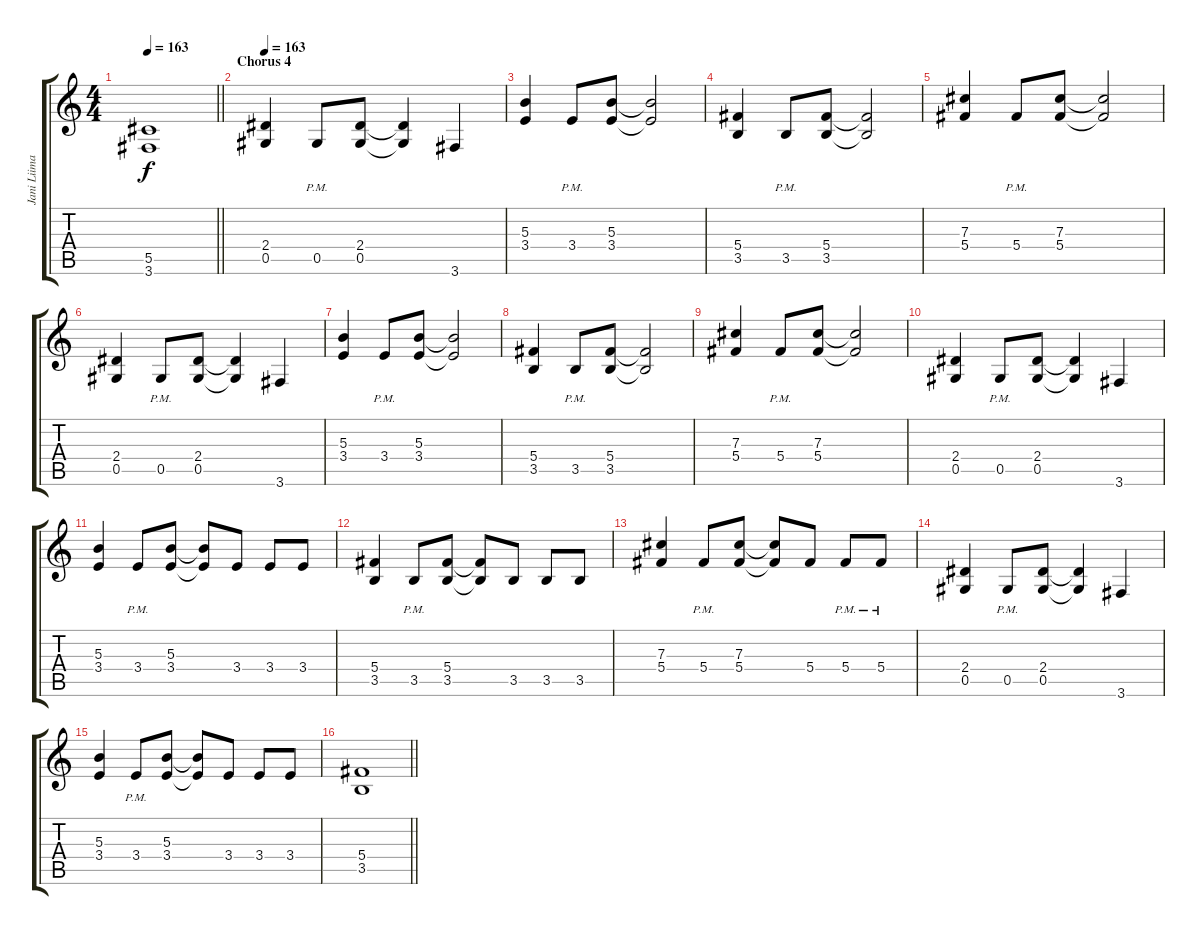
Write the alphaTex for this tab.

\track ("Jani Liimatainen 2" "Jani Liima") {mute instrument distortionguitar}
\staff {score tabs}
\tuning (Eb4 Bb3 Gb3 Db3 Ab2 Eb2) {hide}
\ts (4 4)
\tempo 163
\clef g2
\barLineRight lightlight
\ks c
(5.5 3.6).1{dy f} |
\section ("" "Chorus 4")
\tempo 163
(2.4 0.5).4 0.5{pm}.8 (2.4 0.5).8 (2.4{t} 0.5{t}).4 3.6.4 |
(5.3 3.4).4 3.4{pm}.8 (5.3 3.4).8 (5.3{t} 3.4{t}).2 |
(5.4 3.5).4 3.5{pm}.8 (5.4 3.5).8 (5.4{t} 3.5{t}).2 |
(7.3 5.4).4 5.4{pm}.8 (7.3 5.4).8 (7.3{t} 5.4{t}).2 |
(2.4 0.5).4 0.5{pm}.8 (2.4 0.5).8 (2.4{t} 0.5{t}).4 3.6.4 |
(5.3 3.4).4 3.4{pm}.8 (5.3 3.4).8 (5.3{t} 3.4{t}).2 |
(5.4 3.5).4 3.5{pm}.8 (5.4 3.5).8 (5.4{t} 3.5{t}).2 |
(7.3 5.4).4 5.4{pm}.8 (7.3 5.4).8 (7.3{t} 5.4{t}).2 |
(2.4 0.5).4 0.5{pm}.8 (2.4 0.5).8 (2.4{t} 0.5{t}).4 3.6.4 |
(5.3 3.4).4 3.4{pm}.8 (5.3 3.4).8 (5.3{t} 3.4{t}).8 3.4.8 3.4.8 3.4.8 |
(5.4 3.5).4 3.5{pm}.8 (5.4 3.5).8 (5.4{t} 3.5{t}).8 3.5.8 3.5.8 3.5.8 |
(7.3 5.4).4 5.4{pm}.8 (7.3 5.4).8 (7.3{t} 5.4{t}).8 5.4.8 5.4{pm}.8 5.4{pm}.8 |
(2.4 0.5).4 0.5{pm}.8 (2.4 0.5).8 (2.4{t} 0.5{t}).4 3.6.4 |
(5.3 3.4).4 3.4{pm}.8 (5.3 3.4).8 (5.3{t} 3.4{t}).8 3.4.8 3.4.8 3.4.8 |
\barLineRight lightlight
(5.4 3.5).1
